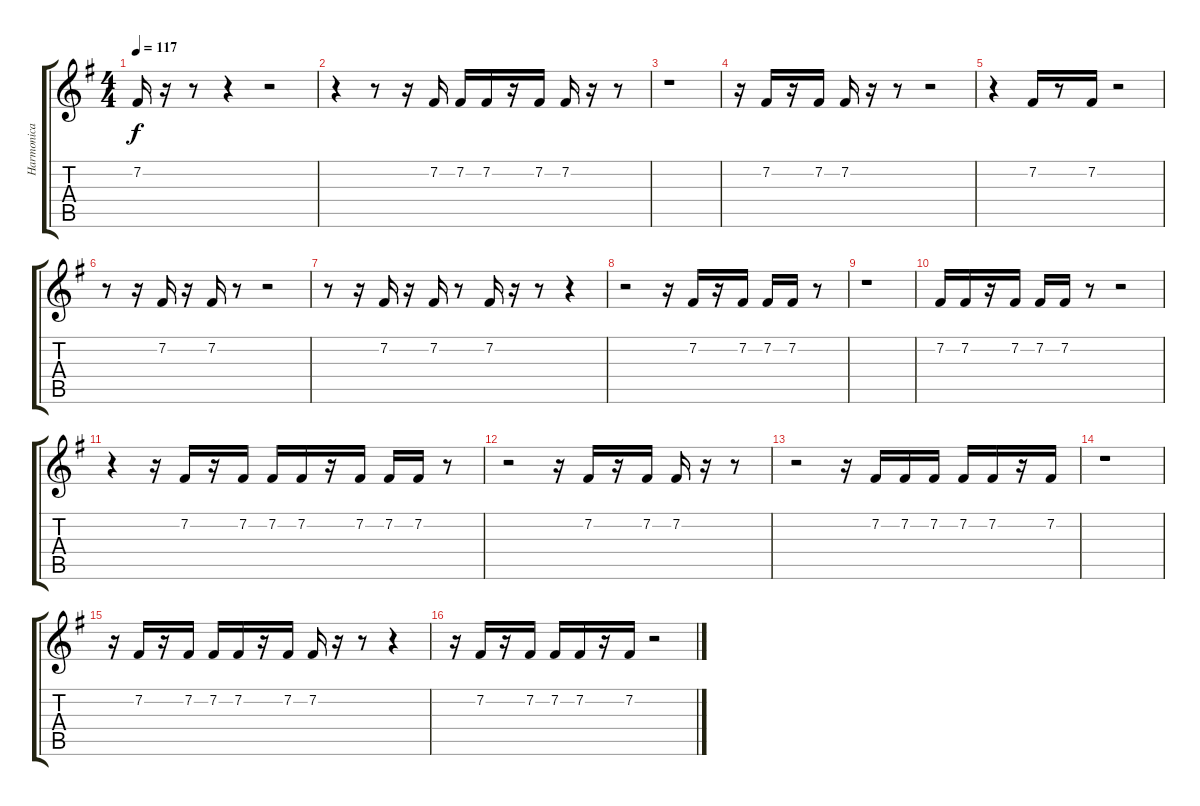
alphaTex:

\track ("Harmonica" "Harmonica") {instrument harmonica}
\staff {score tabs}
\tuning (E4 B3 G3 D3 A2 E2) {hide}
\ts (4 4)
\tempo 117
\clef g2
\ks g
7.2{t}.16{dy f} r.16 r.8 r.4 r.2 |
r.4 r.8 r.16 7.2.16 7.2.16 7.2.16 r.16 7.2.16 7.2.16 r.16 r.8 |
r.1 |
r.16 7.2.16 r.16 7.2.16 7.2.16 r.16 r.8 r.2 |
r.4 7.2.16 r.8 7.2.16 r.2 |
r.8 r.16 7.2.16 r.16 7.2.16 r.8 r.2 |
r.8 r.16 7.2.16 r.16 7.2.16 r.8 7.2.16 r.16 r.8 r.4 |
r.2 r.16 7.2.16 r.16 7.2.16 7.2.16 7.2.16 r.8 |
r.1 |
7.2.16 7.2.16 r.16 7.2.16 7.2.16 7.2.16 r.8 r.2 |
r.4 r.16 7.2.16 r.16 7.2.16 7.2.16 7.2.16 r.16 7.2.16 7.2.16 7.2.16 r.8 |
r.2 r.16 7.2.16 r.16 7.2.16 7.2.16 r.16 r.8 |
r.2 r.16 7.2.16 7.2.16 7.2.16 7.2.16 7.2.16 r.16 7.2.16 |
r.1 |
r.16 7.2.16 r.16 7.2.16 7.2.16 7.2.16 r.16 7.2.16 7.2.16 r.16 r.8 r.4 |
r.16 7.2.16 r.16 7.2.16 7.2.16 7.2.16 r.16 7.2.16 r.2
